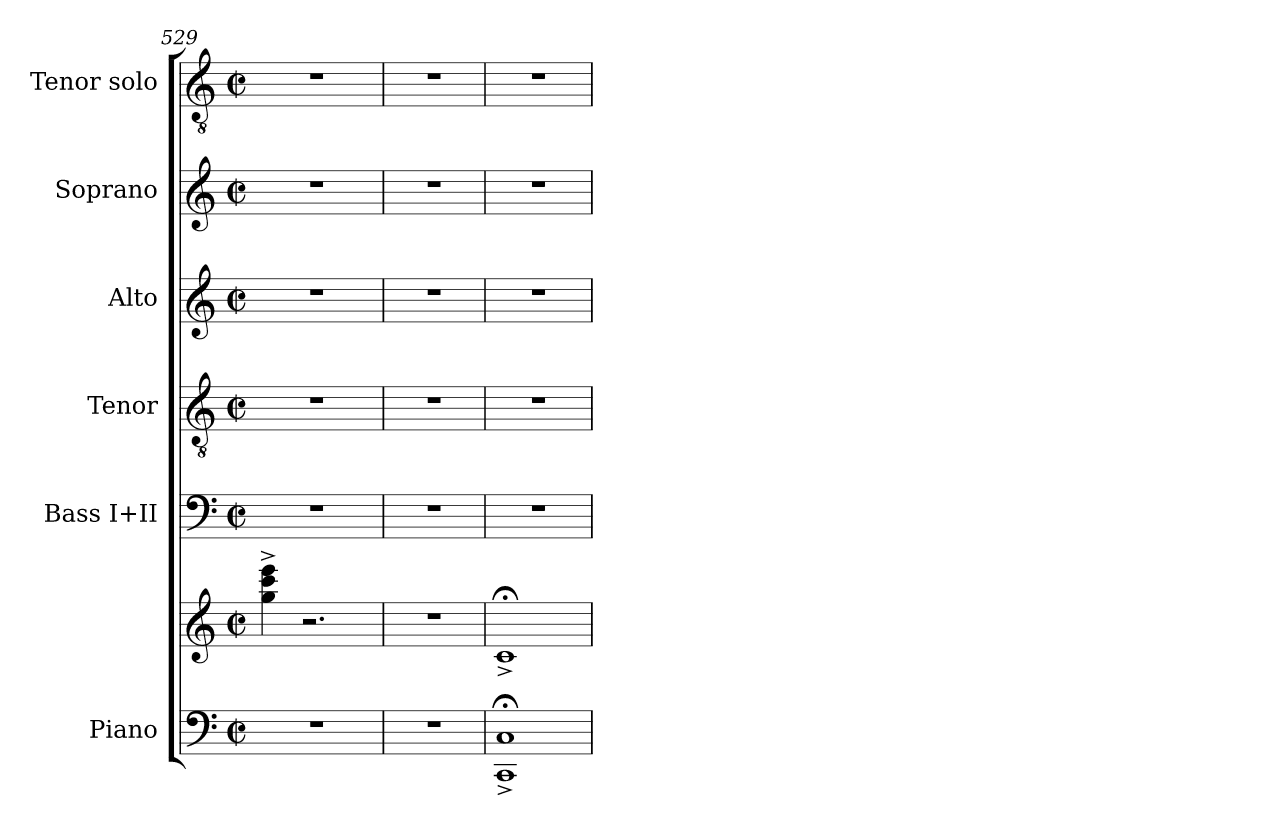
**kern	**kern	**kern	**kern	**kern	**kern	**kern
*part6	*part6	*part5	*part4	*part3	*part2	*part1
*staff7	*staff6	*staff5	*staff4	*staff3	*staff2	*staff1
*I"Piano	*	*I"Bass I+II	*I"Tenor	*I"Alto	*I"Soprano	*I"Tenor solo
*I'Pno.	*	*I'B.I+II	*I'T.	*I'A.	*I'S.	*I'T.s
*clefF4	*clefG2	*clefF4	*clefGv2	*clefG2	*clefG2	*clefGv2
*k[]	*k[]	*k[]	*k[]	*k[]	*k[]	*k[]
*M2/2	*M2/2	*M2/2	*M2/2	*M2/2	*M2/2	*M2/2
*met(c|)	*met(c|)	*met(c|)	*met(c|)	*met(c|)	*met(c|)	*met(c|)
=529	=529	=529	=529	=529	=529	=529
1r	4gg\^ 4ccc\^ 4eee\^	1r	1r	1r	1r	1r
.	2.r	.	.	.	.	.
=530	=530	=530	=530	=530	=530	=530
1r	1r	1r	1r	1r	1r	1r
=531	=531	=531	=531	=531	=531	=531
1CC;<^ 1C;<^	1c;<^	1r	1r	1r	1r	1r
=	=	=	=	=	=	=
*-	*-	*-	*-	*-	*-	*-
